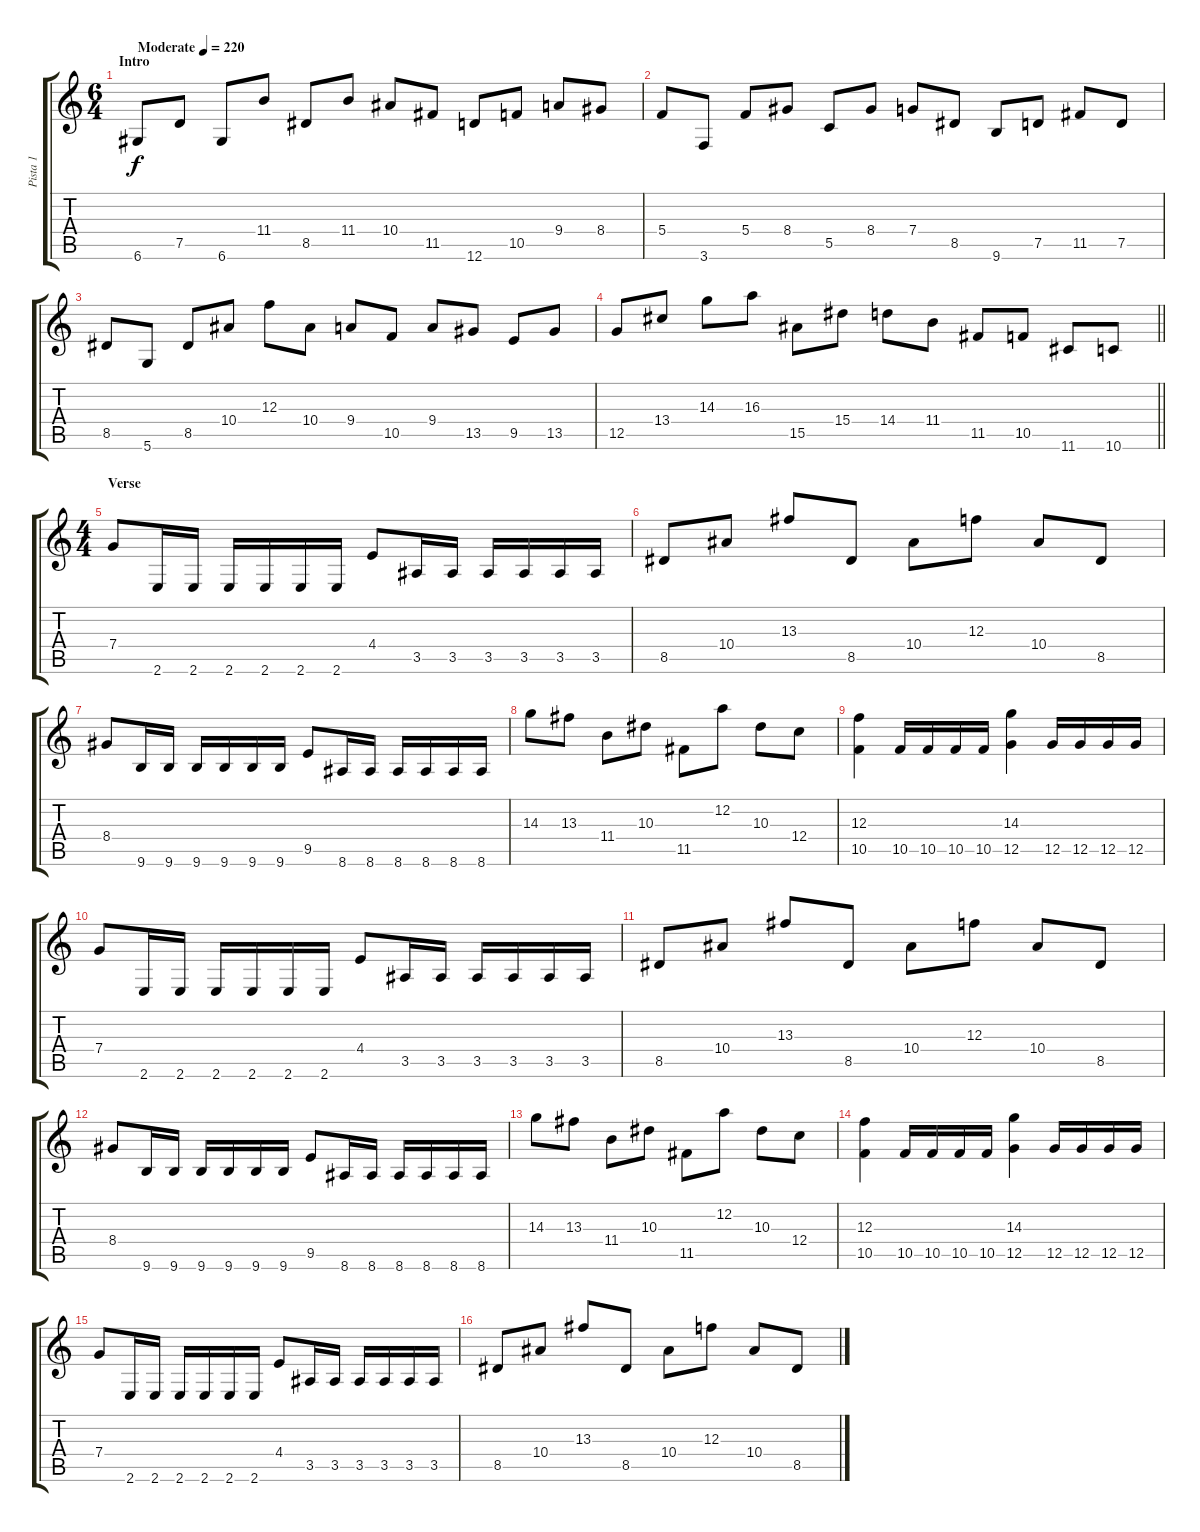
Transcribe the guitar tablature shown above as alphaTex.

\track ("Pista 1" "Pista 1") {instrument distortionguitar}
\staff {score tabs}
\tuning (D4 A3 F3 C3 G2 D2) {hide}
\ts (6 4)
\section ("" "Intro")
\tempo (220 "Moderate")
\clef g2
\ks c
6.6.8{dy f instrument distortionguitar} 7.5.8 6.6.8 11.4.8 8.5.8 11.4.8 10.4.8 11.5.8 12.6.8 10.5.8 9.4.8 8.4.8 |
5.4.8 3.6.8 5.4.8 8.4.8 5.5.8 8.4.8 7.4.8 8.5.8 9.6.8 7.5.8 11.5.8 7.5.8 |
8.5.8 5.6.8 8.5.8 10.4.8 12.3.8 10.4.8 9.4.8 10.5.8 9.4.8 13.5.8 9.5.8 13.5.8 |
\barLineRight lightlight
12.5.8 13.4.8 14.3.8 16.3.8 15.5.8 15.4.8 14.4.8 11.4.8 11.5.8 10.5.8 11.6.8 10.6.8 |
\ts (4 4)
\section ("" "Verse")
7.4.8 2.6.16 2.6.16 2.6.16 2.6.16 2.6.16 2.6.16 4.4.8 3.5.16 3.5.16 3.5.16 3.5.16 3.5.16 3.5.16 |
8.5.8 10.4.8 13.3.8 8.5.8 10.4.8 12.3.8 10.4.8 8.5.8 |
8.4.8 9.6.16 9.6.16 9.6.16 9.6.16 9.6.16 9.6.16 9.5.8 8.6.16 8.6.16 8.6.16 8.6.16 8.6.16 8.6.16 |
14.3.8 13.3.8 11.4.8 10.3.8 11.5.8 12.2.8 10.3.8 12.4.8 |
(12.3 10.5).4 10.5.16 10.5.16 10.5.16 10.5.16 (14.3 12.5).4 12.5.16 12.5.16 12.5.16 12.5.16 |
7.4.8 2.6.16 2.6.16 2.6.16 2.6.16 2.6.16 2.6.16 4.4.8 3.5.16 3.5.16 3.5.16 3.5.16 3.5.16 3.5.16 |
8.5.8 10.4.8 13.3.8 8.5.8 10.4.8 12.3.8 10.4.8 8.5.8 |
8.4.8 9.6.16 9.6.16 9.6.16 9.6.16 9.6.16 9.6.16 9.5.8 8.6.16 8.6.16 8.6.16 8.6.16 8.6.16 8.6.16 |
14.3.8 13.3.8 11.4.8 10.3.8 11.5.8 12.2.8 10.3.8 12.4.8 |
(12.3 10.5).4 10.5.16 10.5.16 10.5.16 10.5.16 (14.3 12.5).4 12.5.16 12.5.16 12.5.16 12.5.16 |
7.4.8 2.6.16 2.6.16 2.6.16 2.6.16 2.6.16 2.6.16 4.4.8 3.5.16 3.5.16 3.5.16 3.5.16 3.5.16 3.5.16 |
8.5.8 10.4.8 13.3.8 8.5.8 10.4.8 12.3.8 10.4.8 8.5.8
